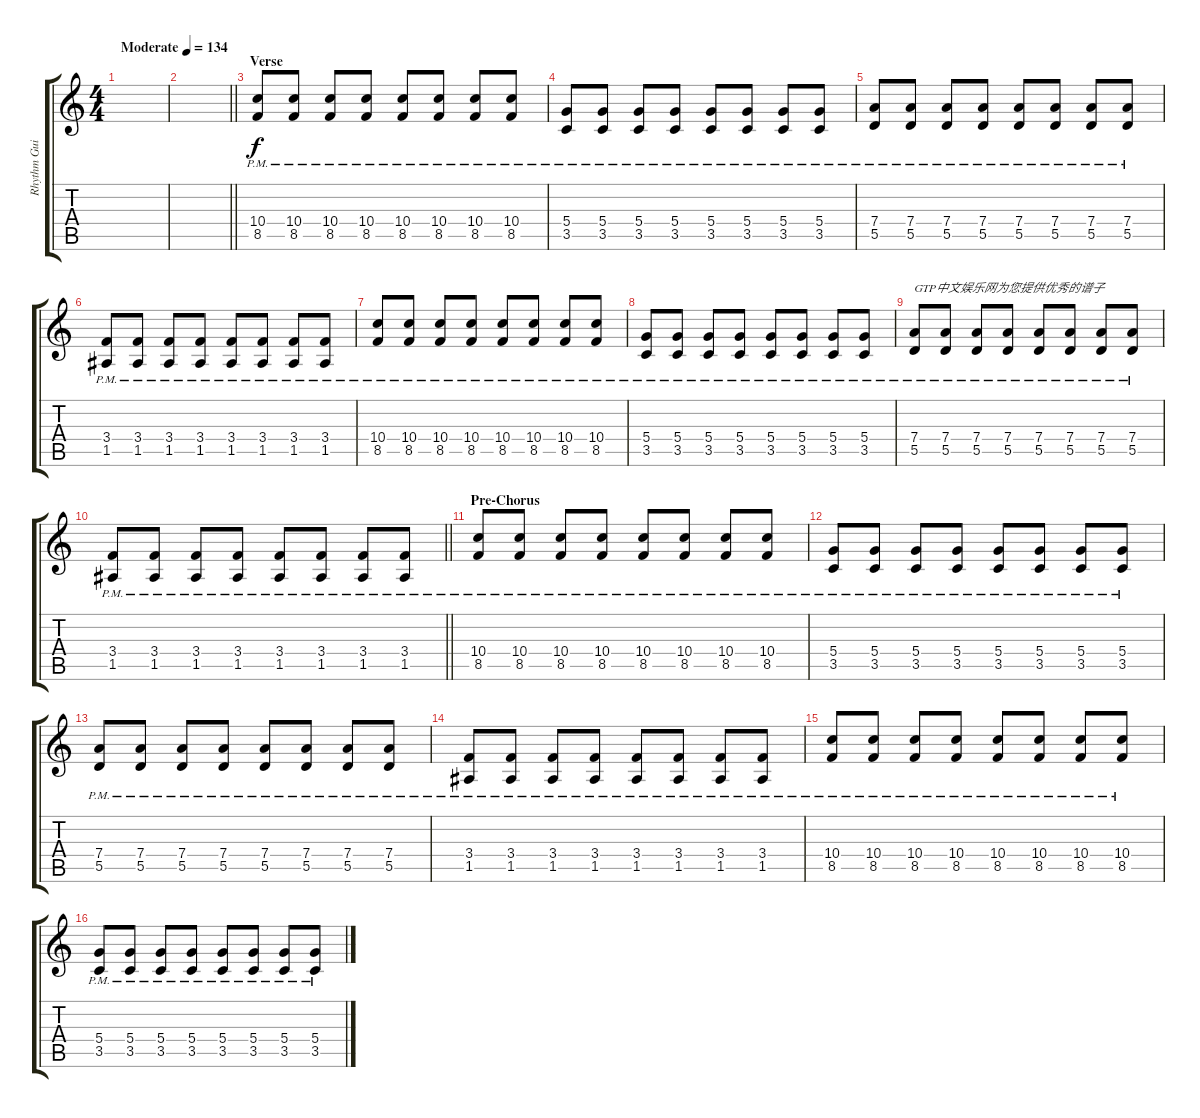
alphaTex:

\track ("Rhythm Guitar" "Rhythm Gui") {instrument distortionguitar}
\staff {score tabs}
\tuning (E4 B3 G3 D3 A2 D2) {hide}
\ts (4 4)
\tempo (134 "Moderate")
\clef g2
\ks c
|
\barLineRight lightlight
|
\section ("" "Verse")
(10.4{pm} 8.5{pm}).8 (10.4{pm} 8.5{pm}).8 (10.4{pm} 8.5{pm}).8 (10.4{pm} 8.5{pm}).8 (10.4{pm} 8.5{pm}).8 (10.4{pm} 8.5{pm}).8 (10.4{pm} 8.5{pm}).8 (10.4{pm} 8.5{pm}).8 |
(5.4{pm} 3.5{pm}).8 (5.4{pm} 3.5{pm}).8 (5.4{pm} 3.5{pm}).8 (5.4{pm} 3.5{pm}).8 (5.4{pm} 3.5{pm}).8 (5.4{pm} 3.5{pm}).8 (5.4{pm} 3.5{pm}).8 (5.4{pm} 3.5{pm}).8 |
(7.4{pm} 5.5{pm}).8 (7.4{pm} 5.5{pm}).8 (7.4{pm} 5.5{pm}).8 (7.4{pm} 5.5{pm}).8 (7.4{pm} 5.5{pm}).8 (7.4{pm} 5.5{pm}).8 (7.4{pm} 5.5{pm}).8 (7.4{pm} 5.5{pm}).8 |
(3.4{pm} 1.5{pm}).8 (3.4{pm} 1.5{pm}).8 (3.4{pm} 1.5{pm}).8 (3.4{pm} 1.5{pm}).8 (3.4{pm} 1.5{pm}).8 (3.4{pm} 1.5{pm}).8 (3.4{pm} 1.5{pm}).8 (3.4{pm} 1.5{pm}).8 |
(10.4{pm} 8.5{pm}).8 (10.4{pm} 8.5{pm}).8 (10.4{pm} 8.5{pm}).8 (10.4{pm} 8.5{pm}).8 (10.4{pm} 8.5{pm}).8 (10.4{pm} 8.5{pm}).8 (10.4{pm} 8.5{pm}).8 (10.4{pm} 8.5{pm}).8 |
(5.4{pm} 3.5{pm}).8 (5.4{pm} 3.5{pm}).8 (5.4{pm} 3.5{pm}).8 (5.4{pm} 3.5{pm}).8 (5.4{pm} 3.5{pm}).8 (5.4{pm} 3.5{pm}).8 (5.4{pm} 3.5{pm}).8 (5.4{pm} 3.5{pm}).8 |
(7.4{pm} 5.5{pm}).8{txt "GTP中文娱乐网为您提供优秀的谱子"} (7.4{pm} 5.5{pm}).8 (7.4{pm} 5.5{pm}).8 (7.4{pm} 5.5{pm}).8 (7.4{pm} 5.5{pm}).8 (7.4{pm} 5.5{pm}).8 (7.4{pm} 5.5{pm}).8 (7.4{pm} 5.5{pm}).8 |
\barLineRight lightlight
(3.4{pm} 1.5{pm}).8 (3.4{pm} 1.5{pm}).8 (3.4{pm} 1.5{pm}).8 (3.4{pm} 1.5{pm}).8 (3.4{pm} 1.5{pm}).8 (3.4{pm} 1.5{pm}).8 (3.4{pm} 1.5{pm}).8 (3.4{pm} 1.5{pm}).8 |
\section ("" "Pre-Chorus")
(10.4{pm} 8.5{pm}).8 (10.4{pm} 8.5{pm}).8 (10.4{pm} 8.5{pm}).8 (10.4{pm} 8.5{pm}).8 (10.4{pm} 8.5{pm}).8 (10.4{pm} 8.5{pm}).8 (10.4{pm} 8.5{pm}).8 (10.4{pm} 8.5{pm}).8 |
(5.4{pm} 3.5{pm}).8 (5.4{pm} 3.5{pm}).8 (5.4{pm} 3.5{pm}).8 (5.4{pm} 3.5{pm}).8 (5.4{pm} 3.5{pm}).8 (5.4{pm} 3.5{pm}).8 (5.4{pm} 3.5{pm}).8 (5.4{pm} 3.5{pm}).8 |
(7.4{pm} 5.5{pm}).8 (7.4{pm} 5.5{pm}).8 (7.4{pm} 5.5{pm}).8 (7.4{pm} 5.5{pm}).8 (7.4{pm} 5.5{pm}).8 (7.4{pm} 5.5{pm}).8 (7.4{pm} 5.5{pm}).8 (7.4{pm} 5.5{pm}).8 |
(3.4{pm} 1.5{pm}).8 (3.4{pm} 1.5{pm}).8 (3.4{pm} 1.5{pm}).8 (3.4{pm} 1.5{pm}).8 (3.4{pm} 1.5{pm}).8 (3.4{pm} 1.5{pm}).8 (3.4{pm} 1.5{pm}).8 (3.4{pm} 1.5{pm}).8 |
(10.4{pm} 8.5{pm}).8 (10.4{pm} 8.5{pm}).8 (10.4{pm} 8.5{pm}).8 (10.4{pm} 8.5{pm}).8 (10.4{pm} 8.5{pm}).8 (10.4{pm} 8.5{pm}).8 (10.4{pm} 8.5{pm}).8 (10.4{pm} 8.5{pm}).8 |
(5.4{pm} 3.5{pm}).8 (5.4{pm} 3.5{pm}).8 (5.4{pm} 3.5{pm}).8 (5.4{pm} 3.5{pm}).8 (5.4{pm} 3.5{pm}).8 (5.4{pm} 3.5{pm}).8 (5.4{pm} 3.5{pm}).8 (5.4{pm} 3.5{pm}).8
